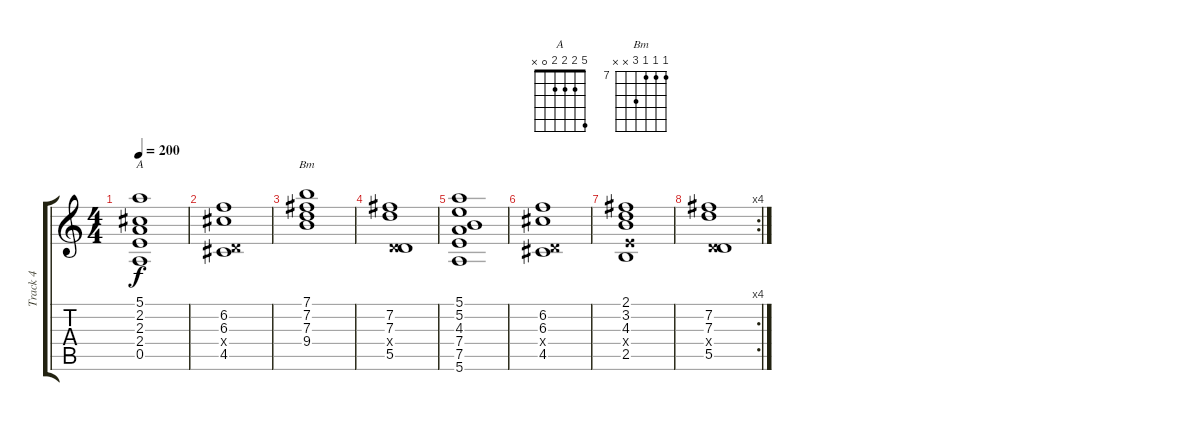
\track ("Track 4" "Track 4") {instrument electricguitarjazz}
\staff {score tabs}
\tuning (E4 B3 G3 D3 A2 E2) {hide}
\chord ("A" 5 2 2 2 0 x)
\chord ("Bm" 7 7 7 9 x x) {firstfret 7}
\ts (4 4)
\tempo 200
\clef g2
\ks c
(5.1 2.2 2.3 2.4 0.5).1{ch "A" dy f instrument electricguitarjazz} |
(6.2 6.3 0.4{x} 4.5).1 |
(7.1 7.2 7.3 9.4).1{ch "Bm"} |
(7.2 7.3 0.4{x} 5.5).1 |
(5.1 5.2 4.3 7.4 7.5 5.6).1 |
(6.2 6.3 0.4{x} 4.5).1 |
(2.1 3.2 4.3 2.4{x} 2.5).1 |
\rc 4
(7.2 7.3 0.4{x} 5.5).1
